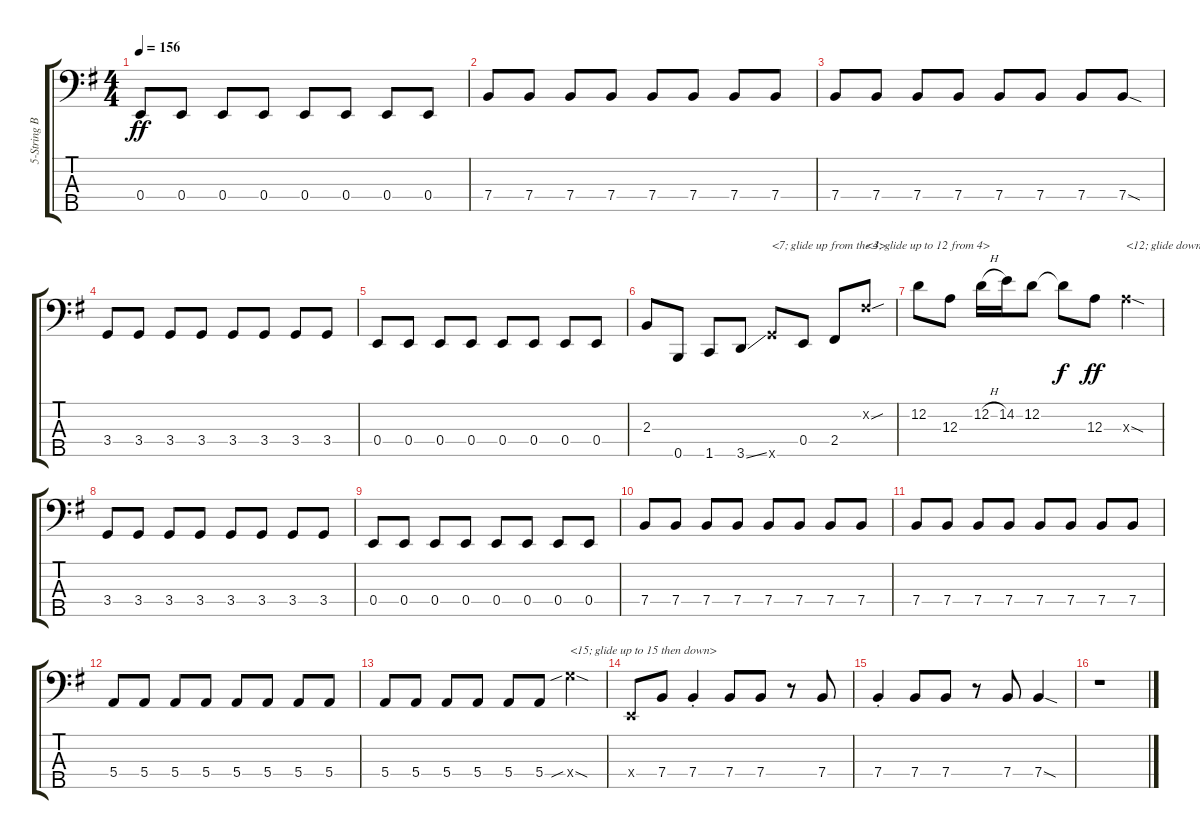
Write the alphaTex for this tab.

\track ("5-String Bass" "5-String B") {instrument electricbasspick}
\staff {score tabs}
\tuning (G2 D2 A1 E1 B0) {hide}
\ts (4 4)
\tempo 156
\clef f4
\ks g
0.4.8{dy ff} 0.4.8 0.4.8 0.4.8 0.4.8 0.4.8 0.4.8 0.4.8 |
7.4.8 7.4.8 7.4.8 7.4.8 7.4.8 7.4.8 7.4.8 7.4.8 |
7.4.8 7.4.8 7.4.8 7.4.8 7.4.8 7.4.8 7.4.8 7.4{sod}.8 |
3.4.8 3.4.8 3.4.8 3.4.8 3.4.8 3.4.8 3.4.8 3.4.8 |
0.4.8 0.4.8 0.4.8 0.4.8 0.4.8 0.4.8 0.4.8 0.4.8 |
2.3.8 0.5.8 1.5.8 3.5{ss}.8 8.5{x}.8{txt "<7; glide up from the 3>"} 0.4.8 2.4.8 4.2{sou x}.8{txt "<4; glide up to 12 from 4>"} |
12.2.8 12.3.8 12.2{h}.16 14.2.16 12.2.8 12.2{t}.8{dy f} 12.3.8{dy ff} 12.3{sod x}.4{txt "<12; glide down>"} |
3.4.8 3.4.8 3.4.8 3.4.8 3.4.8 3.4.8 3.4.8 3.4.8 |
0.4.8 0.4.8 0.4.8 0.4.8 0.4.8 0.4.8 0.4.8 0.4.8 |
7.4.8 7.4.8 7.4.8 7.4.8 7.4.8 7.4.8 7.4.8 7.4.8 |
7.4.8 7.4.8 7.4.8 7.4.8 7.4.8 7.4.8 7.4.8 7.4.8 |
5.4.8 5.4.8 5.4.8 5.4.8 5.4.8 5.4.8 5.4.8 5.4.8 |
5.4.8 5.4.8 5.4.8 5.4.8 5.4.8 5.4.8 15.4{sib sod x}.4{txt "<15; glide up to 15 then down>"} |
0.4{x}.8 7.4.8 7.4{st}.4 7.4.8 7.4.8 r.8 7.4.8 |
7.4{st}.4 7.4.8 7.4.8 r.8 7.4.8 7.4{sod}.4 |
r.1
